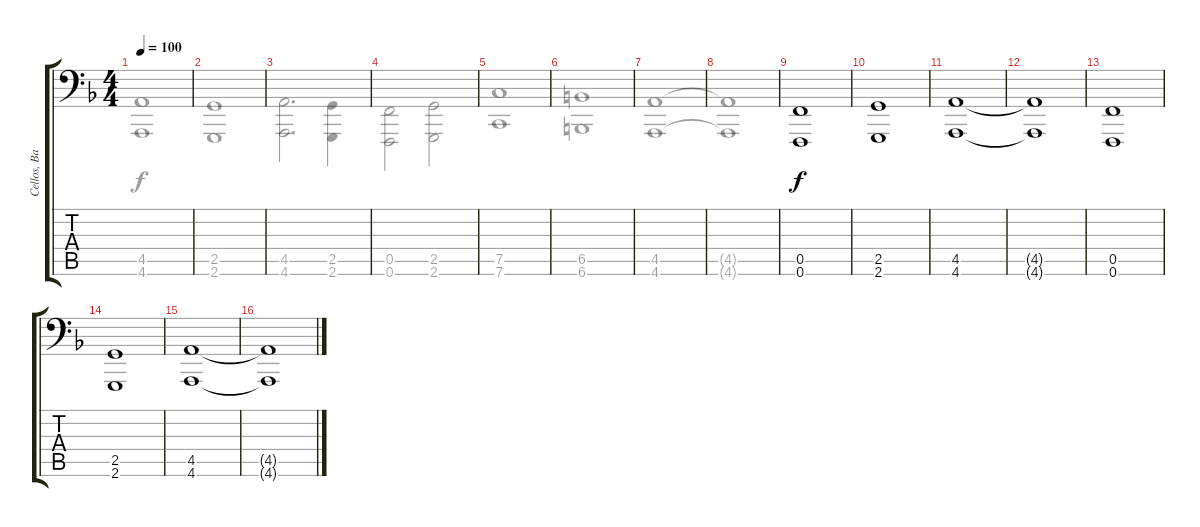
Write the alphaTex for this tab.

\track ("Cellos, Basses" "Cellos, Ba") {instrument stringensemble1}
\staff {score tabs}
\tuning (E4 B3 G3 D3 F2 F1) {hide}
\voice
\ts (4 4)
\tempo 100
\clef f4
\ks dminor
|
|
|
|
|
|
|
|
(0.5 0.6).1{volume 13} |
(2.5 2.6).1 |
(4.5 4.6).1 |
(4.5{t} 4.6{t}).1 |
(0.5 0.6).1 |
(2.5 2.6).1 |
(4.5 4.6).1 |
(4.5{t} 4.6{t}).1
\voice
\clef f4
\ottava regular
\simile none
\ks dminor
(4.5 4.6).1{dy f} |
(2.5 2.6).1 |
(4.5 4.6).2{d} (2.5 2.6).4 |
(0.5 0.6).2 (2.5 2.6).2 |
(7.5 7.6).1 |
(6.5 6.6).1 |
(4.5 4.6).1 |
(4.5{t} 4.6{t}).1 |
|
|
|
|
|
|
|
